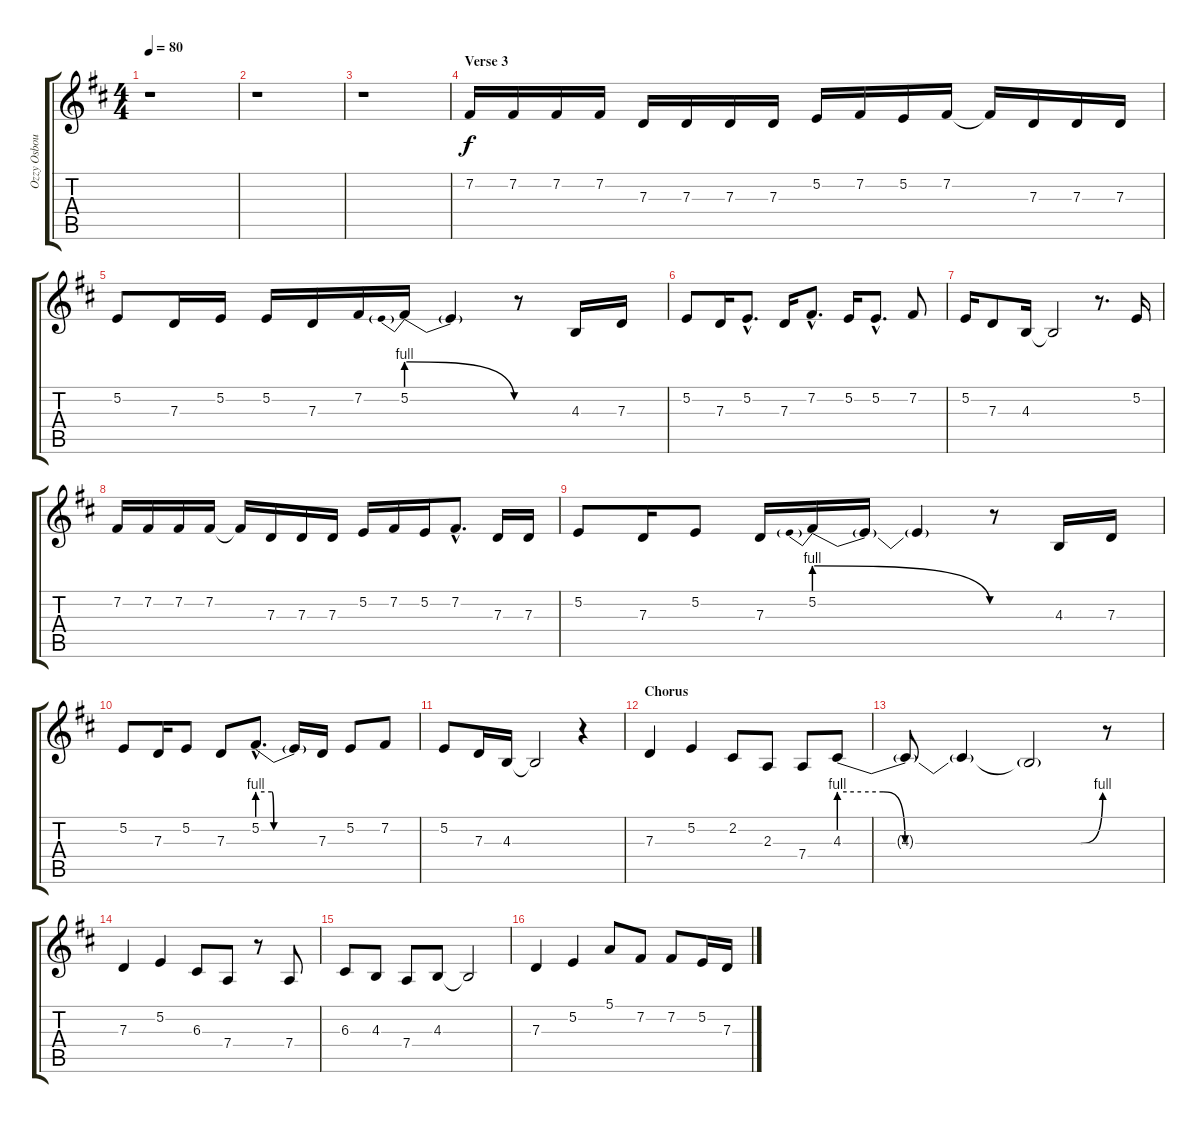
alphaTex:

\track ("Ozzy Osbourne" "Ozzy Osbou") {instrument lead2sawtooth}
\staff {score tabs}
\tuning (E4 B3 G3 D3 A2 E2) {hide}
\ts (4 4)
\tempo 80
\clef g2
\ks bminor
r.1{dy f} |
r.1 |
r.1 |
\section ("" "Verse 3")
7.2.16 7.2.16 7.2.16 7.2.16 7.3.16 7.3.16 7.3.16 7.3.16 5.2.16 7.2.16 5.2.16 7.2.16 7.2{t}.16 7.3.16 7.3.16 7.3.16 |
5.2.8 7.3.16 5.2.16 5.2.16 7.3.16 7.2.16 5.2{be (prebendrelease 0 4 60 0)}.16 5.2{t}.4 r.8 4.3.16 7.3.16 |
5.2.8 7.3.16 5.2{hac}.8{d} 7.3.16 7.2{hac}.8{d} 5.2.16 5.2{hac}.8{d} 7.2.8 |
5.2.16 7.3.8 4.3.16 4.3{t}.2 r.8{d} 5.2.16 |
7.2.16 7.2.16 7.2.16 7.2.16 7.2{t}.16 7.3.16 7.3.16 7.3.16 5.2.16 7.2.16 5.2.16 7.2{hac}.8{d} 7.3.16 7.3.16 |
5.2.8 7.3.16 5.2.8 7.3.16 5.2{be (prebendrelease 0 4 60 0)}.16 5.2{t}.16 5.2{t}.4 r.8 4.3.16 7.3.16 |
5.2.8 7.3.16 5.2.8 7.3.8 5.2{be (custom 0 4 14 4 16 0 40 0 60 0) hac}.8{d} 5.2{t}.16 7.3.16 5.2.8 7.2.8 |
5.2.8 7.3.16 4.3.16 4.3{t}.2 r.4 |
\section ("" "Chorus")
7.3.4 5.2.4 2.2.8 2.3.8 7.4.8 4.3{be (custom 0 4 5 4 10 4 15 0 40 0 55 0 60 4)}.8 |
4.3{t}.8 4.3{t}.4 4.3{t}.2 r.8 |
7.3.4 5.2.4 6.3.8 7.4.8 r.8 7.4.8 |
6.3.8 4.3.8 7.4.8 4.3.8 4.3{t}.2 |
7.3.4 5.2.4 5.1.8 7.2.8 7.2.8 5.2.16 7.3.16
